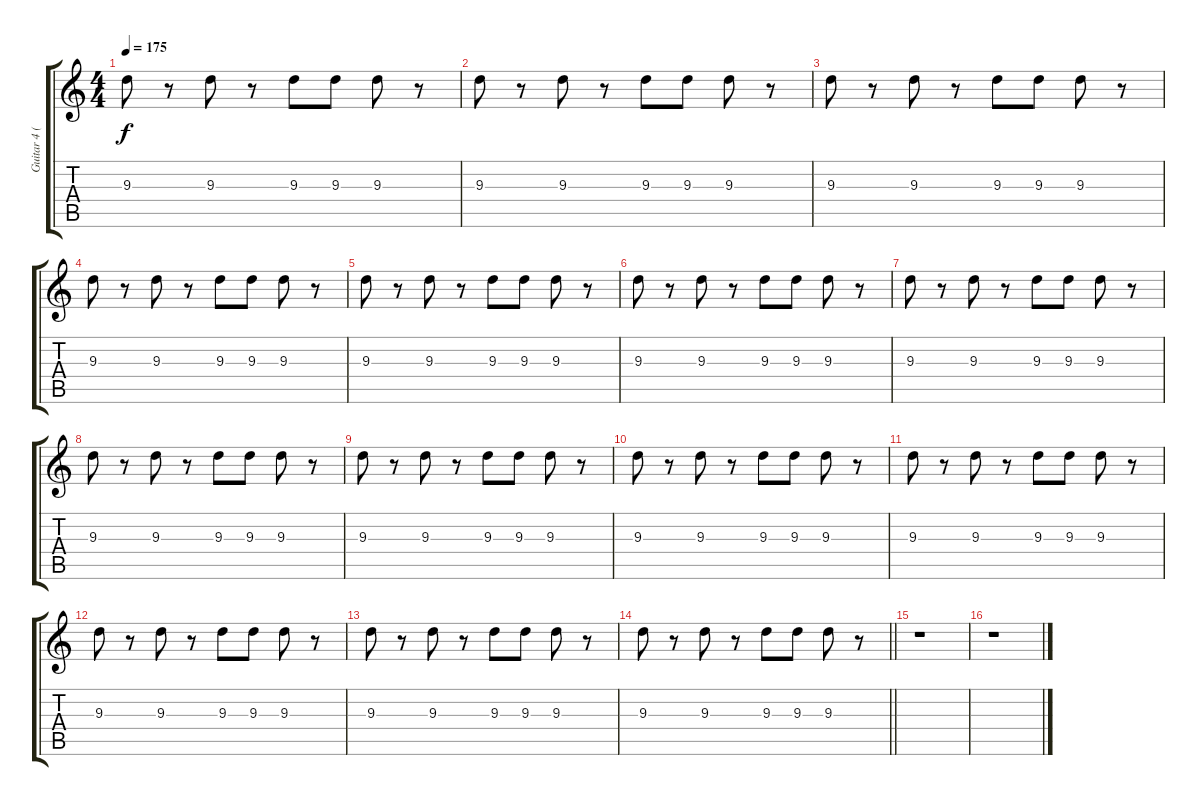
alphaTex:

\track ("Guitar 4 (Additional)" "Guitar 4 (") {instrument overdrivenguitar}
\staff {score tabs}
\tuning (D4 A3 F3 C3 G2 D2) {hide}
\ts (4 4)
\tempo 175
\clef g2
\ks c
9.3.8{dy f} r.8 9.3.8 r.8 9.3.8 9.3.8 9.3.8 r.8 |
9.3.8 r.8 9.3.8 r.8 9.3.8 9.3.8 9.3.8 r.8 |
9.3.8 r.8 9.3.8 r.8 9.3.8 9.3.8 9.3.8 r.8 |
9.3.8 r.8 9.3.8 r.8 9.3.8 9.3.8 9.3.8 r.8 |
9.3.8 r.8 9.3.8 r.8 9.3.8 9.3.8 9.3.8 r.8 |
9.3.8 r.8 9.3.8 r.8 9.3.8 9.3.8 9.3.8 r.8 |
9.3.8 r.8 9.3.8 r.8 9.3.8 9.3.8 9.3.8 r.8 |
9.3.8 r.8 9.3.8 r.8 9.3.8 9.3.8 9.3.8 r.8 |
9.3.8 r.8 9.3.8 r.8 9.3.8 9.3.8 9.3.8 r.8 |
9.3.8 r.8 9.3.8 r.8 9.3.8 9.3.8 9.3.8 r.8 |
9.3.8 r.8 9.3.8 r.8 9.3.8 9.3.8 9.3.8 r.8 |
9.3.8 r.8 9.3.8 r.8 9.3.8 9.3.8 9.3.8 r.8 |
9.3.8 r.8 9.3.8 r.8 9.3.8 9.3.8 9.3.8 r.8 |
\barLineRight lightlight
9.3.8 r.8 9.3.8 r.8 9.3.8 9.3.8 9.3.8 r.8 |
r.1 |
r.1
